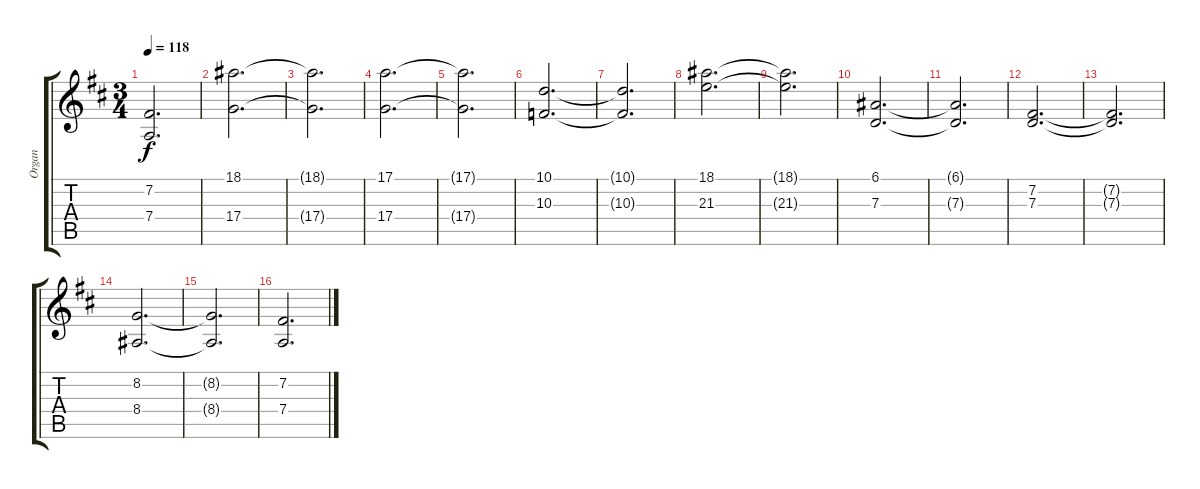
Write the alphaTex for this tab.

\track ("Organ" "Organ") {instrument rockorgan}
\staff {score tabs}
\tuning (E4 B3 G3 D3 A2 E2) {hide}
\ts (3 4)
\tempo 118
\clef g2
\ks d
(7.2{t} 7.4{t}).2{d dy f} |
(18.1 17.4).2{d} |
(18.1{t} 17.4{t}).2{d} |
(17.1 17.4).2{d} |
(17.1{t} 17.4{t}).2{d} |
(10.1 10.3).2{d} |
(10.1{t} 10.3{t}).2{d} |
(18.1 21.3).2{d} |
(18.1{t} 21.3{t}).2{d} |
(6.1 7.3).2{d} |
(6.1{t} 7.3{t}).2{d} |
(7.2 7.3).2{d} |
(7.2{t} 7.3{t}).2{d} |
(8.2 8.4).2{d} |
(8.2{t} 8.4{t}).2{d} |
(7.2 7.4).2{d}
